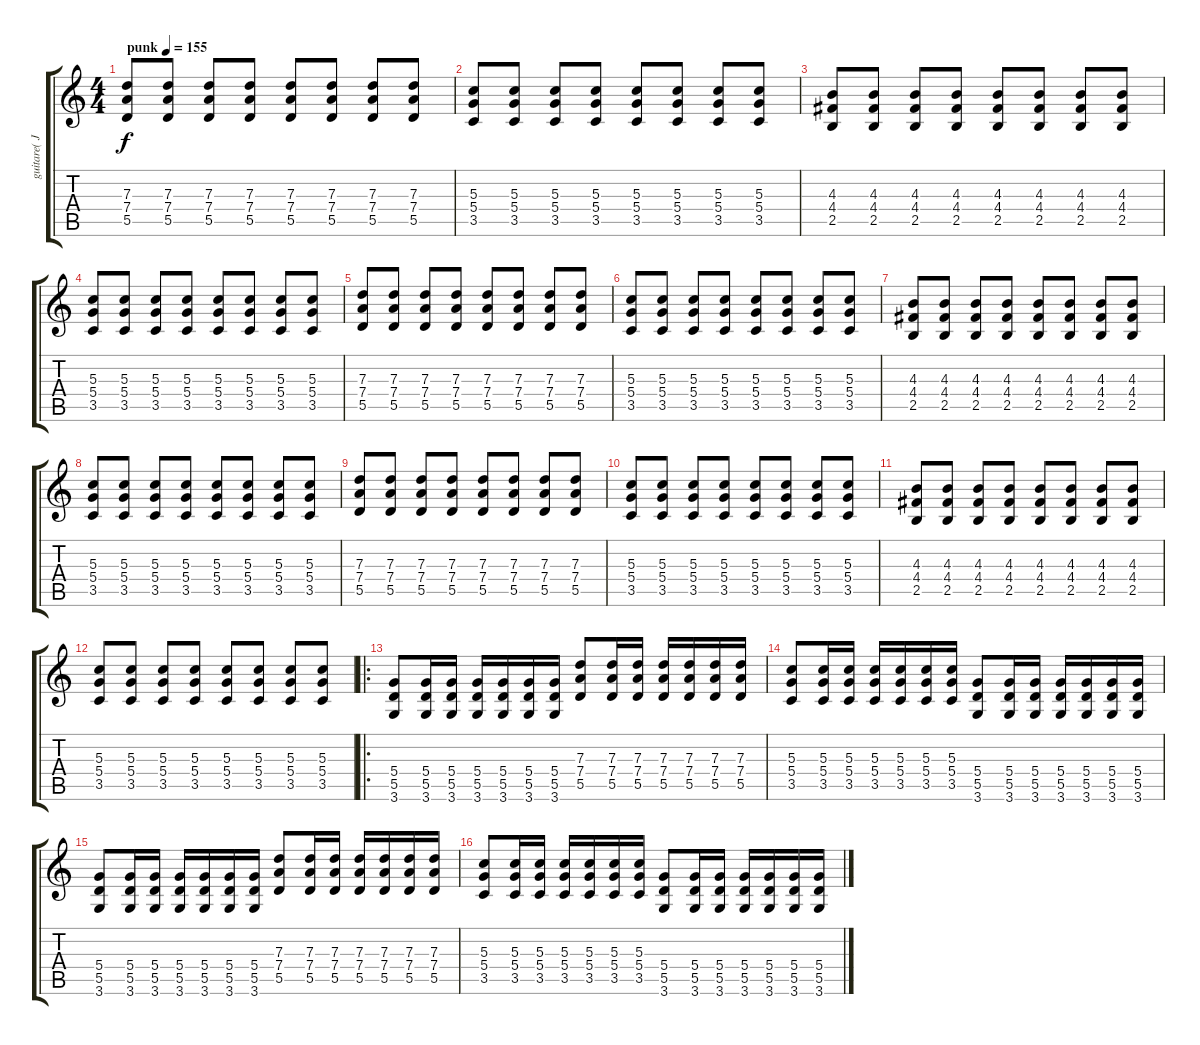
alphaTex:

\track ("guitare( Jake ) " "guitare( J") {instrument distortionguitar}
\staff {score tabs}
\tuning (E4 B3 G3 D3 A2 E2) {hide}
\ts (4 4)
\tempo (155 "punk")
\clef g2
\ks c
(7.3 7.4 5.5).8{dy f instrument distortionguitar} (7.3 7.4 5.5).8 (7.3 7.4 5.5).8 (7.3 7.4 5.5).8 (7.3 7.4 5.5).8 (7.3 7.4 5.5).8 (7.3 7.4 5.5).8 (7.3 7.4 5.5).8 |
(5.3 5.4 3.5).8 (5.3 5.4 3.5).8 (5.3 5.4 3.5).8 (5.3 5.4 3.5).8 (5.3 5.4 3.5).8 (5.3 5.4 3.5).8 (5.3 5.4 3.5).8 (5.3 5.4 3.5).8 |
(4.3 4.4 2.5).8 (4.3 4.4 2.5).8 (4.3 4.4 2.5).8 (4.3 4.4 2.5).8 (4.3 4.4 2.5).8 (4.3 4.4 2.5).8 (4.3 4.4 2.5).8 (4.3 4.4 2.5).8 |
(5.3 5.4 3.5).8 (5.3 5.4 3.5).8 (5.3 5.4 3.5).8 (5.3 5.4 3.5).8 (5.3 5.4 3.5).8 (5.3 5.4 3.5).8 (5.3 5.4 3.5).8 (5.3 5.4 3.5).8 |
(7.3 7.4 5.5).8 (7.3 7.4 5.5).8 (7.3 7.4 5.5).8 (7.3 7.4 5.5).8 (7.3 7.4 5.5).8 (7.3 7.4 5.5).8 (7.3 7.4 5.5).8 (7.3 7.4 5.5).8 |
(5.3 5.4 3.5).8 (5.3 5.4 3.5).8 (5.3 5.4 3.5).8 (5.3 5.4 3.5).8 (5.3 5.4 3.5).8 (5.3 5.4 3.5).8 (5.3 5.4 3.5).8 (5.3 5.4 3.5).8 |
(4.3 4.4 2.5).8 (4.3 4.4 2.5).8 (4.3 4.4 2.5).8 (4.3 4.4 2.5).8 (4.3 4.4 2.5).8 (4.3 4.4 2.5).8 (4.3 4.4 2.5).8 (4.3 4.4 2.5).8 |
(5.3 5.4 3.5).8 (5.3 5.4 3.5).8 (5.3 5.4 3.5).8 (5.3 5.4 3.5).8 (5.3 5.4 3.5).8 (5.3 5.4 3.5).8 (5.3 5.4 3.5).8 (5.3 5.4 3.5).8 |
(7.3 7.4 5.5).8 (7.3 7.4 5.5).8 (7.3 7.4 5.5).8 (7.3 7.4 5.5).8 (7.3 7.4 5.5).8 (7.3 7.4 5.5).8 (7.3 7.4 5.5).8 (7.3 7.4 5.5).8 |
(5.3 5.4 3.5).8 (5.3 5.4 3.5).8 (5.3 5.4 3.5).8 (5.3 5.4 3.5).8 (5.3 5.4 3.5).8 (5.3 5.4 3.5).8 (5.3 5.4 3.5).8 (5.3 5.4 3.5).8 |
(4.3 4.4 2.5).8 (4.3 4.4 2.5).8 (4.3 4.4 2.5).8 (4.3 4.4 2.5).8 (4.3 4.4 2.5).8 (4.3 4.4 2.5).8 (4.3 4.4 2.5).8 (4.3 4.4 2.5).8 |
(5.3 5.4 3.5).8 (5.3 5.4 3.5).8 (5.3 5.4 3.5).8 (5.3 5.4 3.5).8 (5.3 5.4 3.5).8 (5.3 5.4 3.5).8 (5.3 5.4 3.5).8 (5.3 5.4 3.5).8 |
\ro
(5.4 5.5 3.6).8 (5.4 5.5 3.6).16 (5.4 5.5 3.6).16 (5.4 5.5 3.6).16 (5.4 5.5 3.6).16 (5.4 5.5 3.6).16 (5.4 5.5 3.6).16 (7.3 7.4 5.5).8 (7.3 7.4 5.5).16 (7.3 7.4 5.5).16 (7.3 7.4 5.5).16 (7.3 7.4 5.5).16 (7.3 7.4 5.5).16 (7.3 7.4 5.5).16 |
(5.3 5.4 3.5).8 (5.3 5.4 3.5).16 (5.3 5.4 3.5).16 (5.3 5.4 3.5).16 (5.3 5.4 3.5).16 (5.3 5.4 3.5).16 (5.3 5.4 3.5).16 (5.4 5.5 3.6).8 (5.4 5.5 3.6).16 (5.4 5.5 3.6).16 (5.4 5.5 3.6).16 (5.4 5.5 3.6).16 (5.4 5.5 3.6).16 (5.4 5.5 3.6).16 |
(5.4 5.5 3.6).8 (5.4 5.5 3.6).16 (5.4 5.5 3.6).16 (5.4 5.5 3.6).16 (5.4 5.5 3.6).16 (5.4 5.5 3.6).16 (5.4 5.5 3.6).16 (7.3 7.4 5.5).8 (7.3 7.4 5.5).16 (7.3 7.4 5.5).16 (7.3 7.4 5.5).16 (7.3 7.4 5.5).16 (7.3 7.4 5.5).16 (7.3 7.4 5.5).16 |
(5.3 5.4 3.5).8 (5.3 5.4 3.5).16 (5.3 5.4 3.5).16 (5.3 5.4 3.5).16 (5.3 5.4 3.5).16 (5.3 5.4 3.5).16 (5.3 5.4 3.5).16 (5.4 5.5 3.6).8 (5.4 5.5 3.6).16 (5.4 5.5 3.6).16 (5.4 5.5 3.6).16 (5.4 5.5 3.6).16 (5.4 5.5 3.6).16 (5.4 5.5 3.6).16
